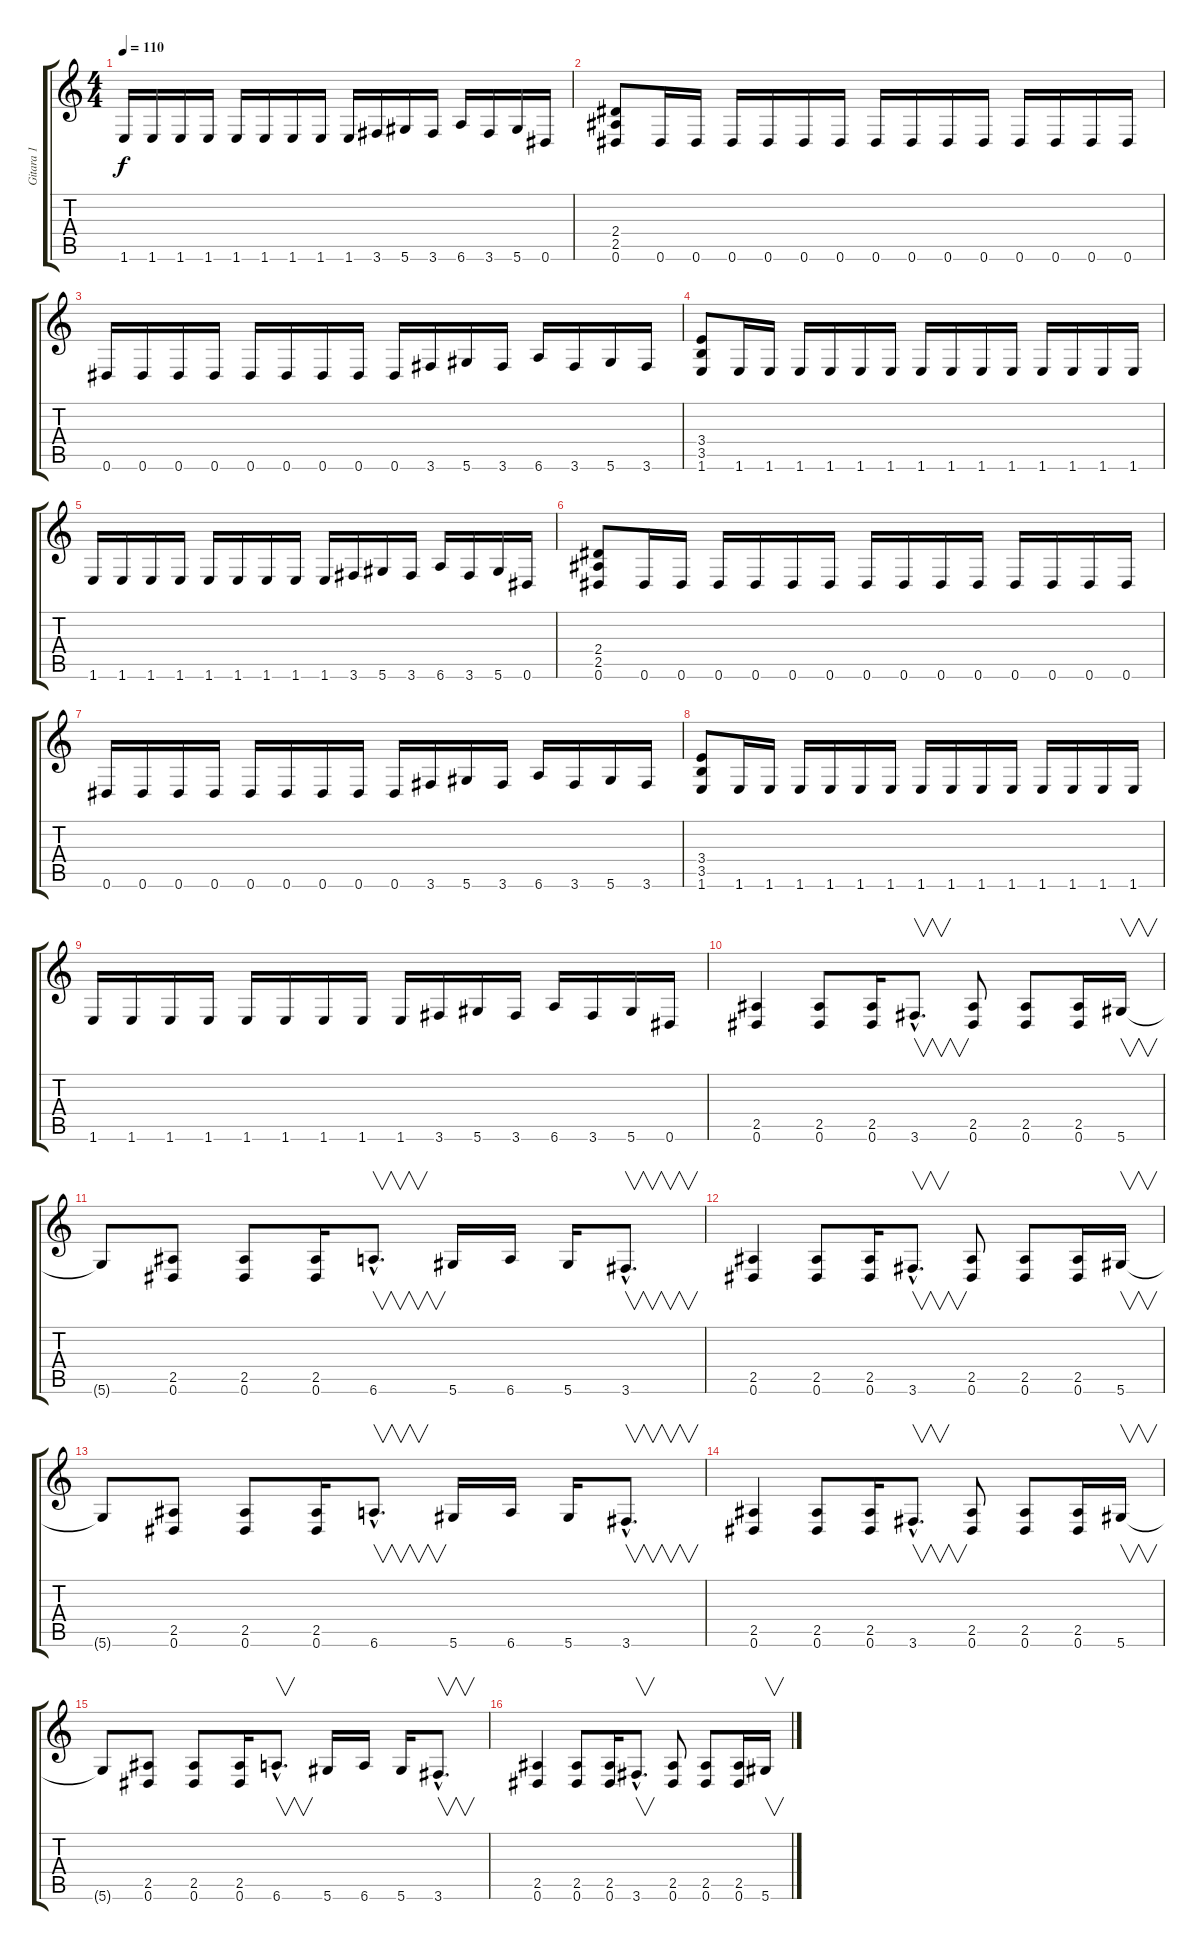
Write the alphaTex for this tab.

\track ("Gitara 1" "Gitara 1") {instrument distortionguitar}
\staff {score tabs}
\tuning (Eb4 Bb3 Gb3 Db3 Ab2 Eb2) {hide}
\ts (4 4)
\tempo 110
\clef g2
\ks c
1.6.16{dy f} 1.6.16 1.6.16 1.6.16 1.6.16 1.6.16 1.6.16 1.6.16 1.6.16 3.6.16 5.6.16 3.6.16 6.6.16 3.6.16 5.6.16 0.6.16 |
(2.4 2.5 0.6).8 0.6.16 0.6.16 0.6.16 0.6.16 0.6.16 0.6.16 0.6.16 0.6.16 0.6.16 0.6.16 0.6.16 0.6.16 0.6.16 0.6.16 |
0.6.16 0.6.16 0.6.16 0.6.16 0.6.16 0.6.16 0.6.16 0.6.16 0.6.16 3.6.16 5.6.16 3.6.16 6.6.16 3.6.16 5.6.16 3.6.16 |
(3.4 3.5 1.6).8 1.6.16 1.6.16 1.6.16 1.6.16 1.6.16 1.6.16 1.6.16 1.6.16 1.6.16 1.6.16 1.6.16 1.6.16 1.6.16 1.6.16 |
1.6.16 1.6.16 1.6.16 1.6.16 1.6.16 1.6.16 1.6.16 1.6.16 1.6.16 3.6.16 5.6.16 3.6.16 6.6.16 3.6.16 5.6.16 0.6.16 |
(2.4 2.5 0.6).8 0.6.16 0.6.16 0.6.16 0.6.16 0.6.16 0.6.16 0.6.16 0.6.16 0.6.16 0.6.16 0.6.16 0.6.16 0.6.16 0.6.16 |
0.6.16 0.6.16 0.6.16 0.6.16 0.6.16 0.6.16 0.6.16 0.6.16 0.6.16 3.6.16 5.6.16 3.6.16 6.6.16 3.6.16 5.6.16 3.6.16 |
(3.4 3.5 1.6).8 1.6.16 1.6.16 1.6.16 1.6.16 1.6.16 1.6.16 1.6.16 1.6.16 1.6.16 1.6.16 1.6.16 1.6.16 1.6.16 1.6.16 |
1.6.16 1.6.16 1.6.16 1.6.16 1.6.16 1.6.16 1.6.16 1.6.16 1.6.16 3.6.16 5.6.16 3.6.16 6.6.16 3.6.16 5.6.16 0.6.16 |
(2.5 0.6).4 (2.5 0.6).8 (2.5 0.6).16 3.6{hac}.8{v d} (2.5 0.6).8 (2.5 0.6).8 (2.5 0.6).16 5.6.16{v} |
5.6{t}.8 (2.5 0.6).8 (2.5 0.6).8 (2.5 0.6).16 6.6{hac}.8{v d} 5.6.16 6.6.16 5.6.16 3.6{hac}.8{v d} |
(2.5 0.6).4 (2.5 0.6).8 (2.5 0.6).16 3.6{hac}.8{v d} (2.5 0.6).8 (2.5 0.6).8 (2.5 0.6).16 5.6.16{v} |
5.6{t}.8 (2.5 0.6).8 (2.5 0.6).8 (2.5 0.6).16 6.6{hac}.8{v d} 5.6.16 6.6.16 5.6.16 3.6{hac}.8{v d} |
(2.5 0.6).4 (2.5 0.6).8 (2.5 0.6).16 3.6{hac}.8{v d} (2.5 0.6).8 (2.5 0.6).8 (2.5 0.6).16 5.6.16{v} |
5.6{t}.8 (2.5 0.6).8 (2.5 0.6).8 (2.5 0.6).16 6.6{hac}.8{v d} 5.6.16 6.6.16 5.6.16 3.6{hac}.8{v d} |
(2.5 0.6).4 (2.5 0.6).8 (2.5 0.6).16 3.6{hac}.8{v d} (2.5 0.6).8 (2.5 0.6).8 (2.5 0.6).16 5.6.16{v}
